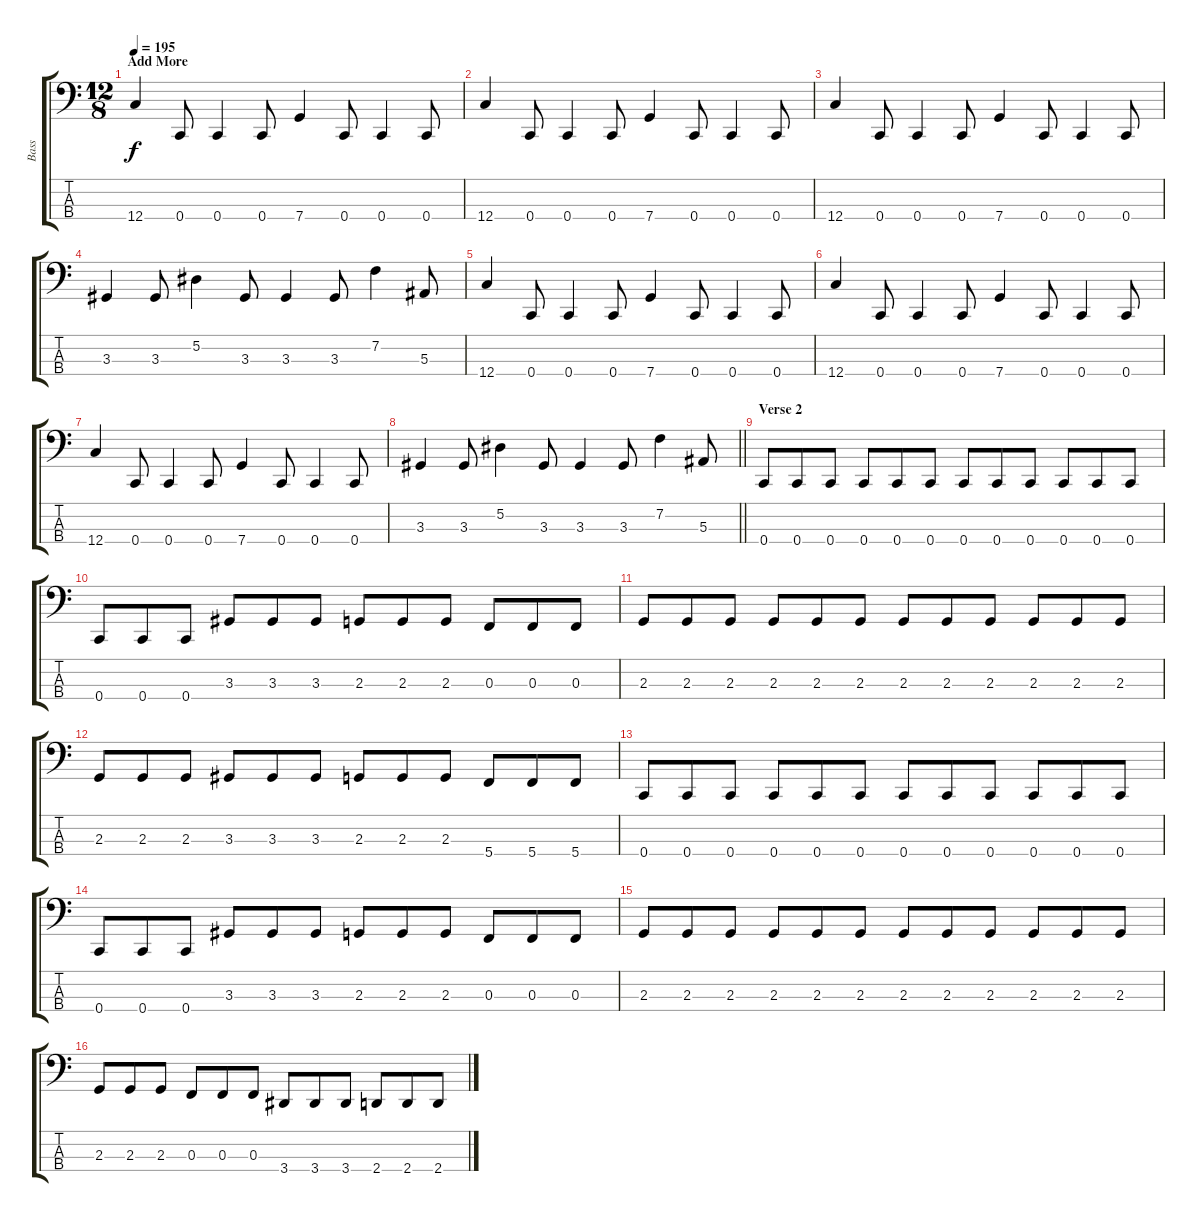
\track ("Bass" "Bass") {instrument electricbasspick}
\staff {score tabs}
\tuning (Eb2 Bb1 F1 C1) {hide}
\ts (12 8)
\section ("" "Add More")
\tempo 195
\clef f4
\ks c
12.4.4{dy f} 0.4.8 0.4.4 0.4.8 7.4.4 0.4.8 0.4.4 0.4.8 |
12.4.4 0.4.8 0.4.4 0.4.8 7.4.4 0.4.8 0.4.4 0.4.8 |
12.4.4 0.4.8 0.4.4 0.4.8 7.4.4 0.4.8 0.4.4 0.4.8 |
3.3.4 3.3.8 5.2.4 3.3.8 3.3.4 3.3.8 7.2.4 5.3.8 |
12.4.4 0.4.8 0.4.4 0.4.8 7.4.4 0.4.8 0.4.4 0.4.8 |
12.4.4 0.4.8 0.4.4 0.4.8 7.4.4 0.4.8 0.4.4 0.4.8 |
12.4.4 0.4.8 0.4.4 0.4.8 7.4.4 0.4.8 0.4.4 0.4.8 |
\barLineRight lightlight
3.3.4 3.3.8 5.2.4 3.3.8 3.3.4 3.3.8 7.2.4 5.3.8 |
\section ("" "Verse 2")
0.4.8 0.4.8 0.4.8 0.4.8 0.4.8 0.4.8 0.4.8 0.4.8 0.4.8 0.4.8 0.4.8 0.4.8 |
0.4.8 0.4.8 0.4.8 3.3.8 3.3.8 3.3.8 2.3.8 2.3.8 2.3.8 0.3.8 0.3.8 0.3.8 |
2.3.8 2.3.8 2.3.8 2.3.8 2.3.8 2.3.8 2.3.8 2.3.8 2.3.8 2.3.8 2.3.8 2.3.8 |
2.3.8 2.3.8 2.3.8 3.3.8 3.3.8 3.3.8 2.3.8 2.3.8 2.3.8 5.4.8 5.4.8 5.4.8 |
0.4.8 0.4.8 0.4.8 0.4.8 0.4.8 0.4.8 0.4.8 0.4.8 0.4.8 0.4.8 0.4.8 0.4.8 |
0.4.8 0.4.8 0.4.8 3.3.8 3.3.8 3.3.8 2.3.8 2.3.8 2.3.8 0.3.8 0.3.8 0.3.8 |
2.3.8 2.3.8 2.3.8 2.3.8 2.3.8 2.3.8 2.3.8 2.3.8 2.3.8 2.3.8 2.3.8 2.3.8 |
2.3.8 2.3.8 2.3.8 0.3.8 0.3.8 0.3.8 3.4.8 3.4.8 3.4.8 2.4.8 2.4.8 2.4.8
